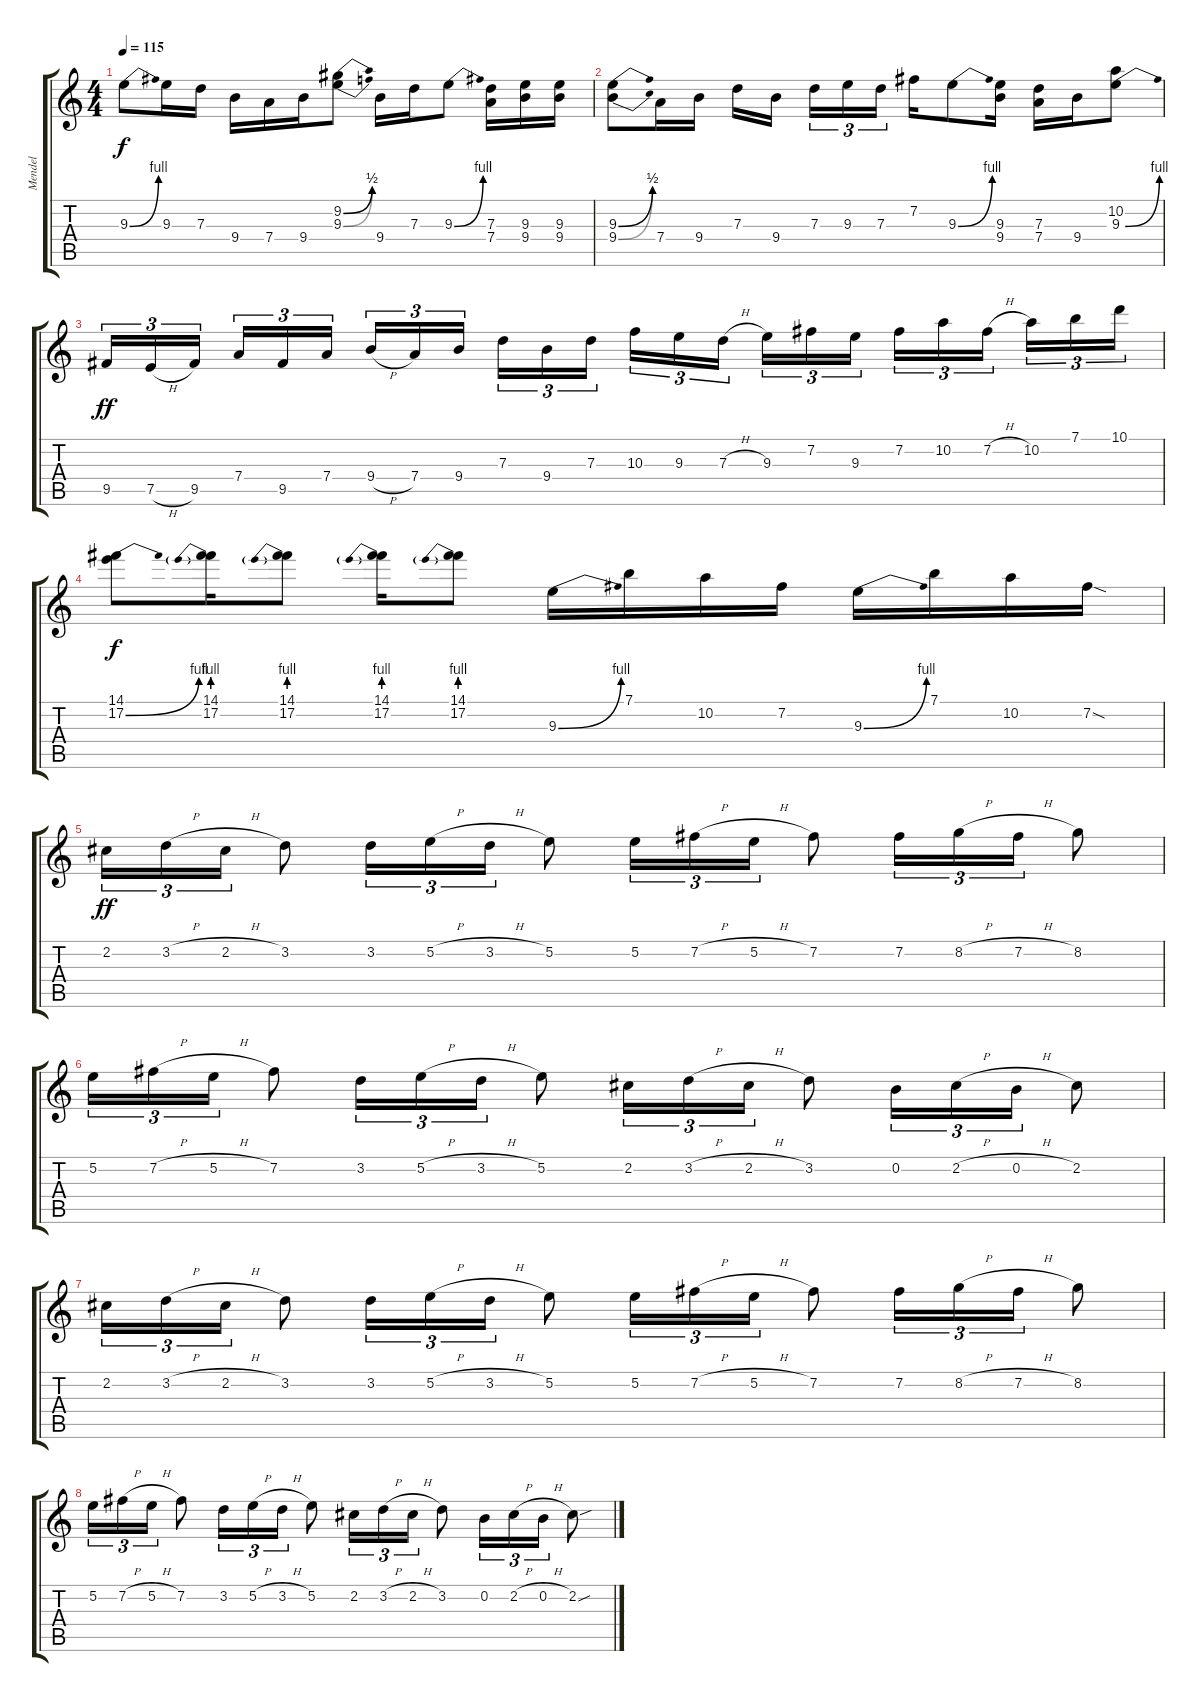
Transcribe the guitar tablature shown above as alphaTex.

\track ("Mendel" "Mendel") {instrument distortionguitar}
\staff {score tabs}
\tuning (E4 B3 G3 D3 A2 E2) {hide}
\ts (4 4)
\tempo 115
\clef g2
\ks c
9.3{be (bend 0 0 60 4)}.8{dy f} 9.3.16 7.3.16 9.4.16 7.4.16 9.4.16 (9.2{be (bend 0 0 60 2)} 9.3{be (bend 0 0 60 2)}).8 9.4.16 7.3.16 9.3{be (bend 0 0 60 4)}.8 (7.3 7.4).16 (9.3 9.4).16 (9.3 9.4).16 |
(9.3{be (bend 0 0 60 2)} 9.4{be (bend 0 0 60 2)}).8 7.4.16 9.4.16 7.3.16 9.4.16 7.3.16{tu (3 2)} 9.3.16{tu (3 2)} 7.3.16{tu (3 2)} 7.2.16 9.3{be (bend 0 0 60 4)}.8 (9.3 9.4).16 (7.3 7.4).16 9.4.16 (10.2 9.3{be (bend 0 0 60 4)}).8 |
9.5.16{tu (3 2) dy ff} 7.5{h}.16{tu (3 2)} 9.5.16{tu (3 2)} 7.4.16{tu (3 2)} 9.5.16{tu (3 2)} 7.4.16{tu (3 2)} 9.4{h}.16{tu (3 2)} 7.4.16{tu (3 2)} 9.4.16{tu (3 2)} 7.3.16{tu (3 2)} 9.4.16{tu (3 2)} 7.3.16{tu (3 2)} 10.3.16{tu (3 2)} 9.3.16{tu (3 2)} 7.3{h}.16{tu (3 2)} 9.3.16{tu (3 2)} 7.2.16{tu (3 2)} 9.3.16{tu (3 2)} 7.2.16{tu (3 2)} 10.2.16{tu (3 2)} 7.2{h}.16{tu (3 2)} 10.2.16{tu (3 2)} 7.1.16{tu (3 2)} 10.1.16{tu (3 2)} |
(14.1 17.2{be (bend 0 0 60 4)}).8{dy f} (14.1 17.2{be (prebend 0 4 60 4)}).16 (14.1 17.2{be (prebend 0 4 60 4)}).8 (14.1 17.2{be (prebend 0 4 60 4)}).16 (14.1 17.2{be (prebend 0 4 60 4)}).8 9.3{be (bend 0 0 60 4)}.16 7.1.16 10.2.16 7.2.16 9.3{be (bend 0 0 60 4)}.16 7.1.16 10.2.16 7.2{sod}.16 |
2.2.16{tu (3 2) dy ff} 3.2{h}.16{tu (3 2)} 2.2{h}.16{tu (3 2)} 3.2.8 3.2.16{tu (3 2)} 5.2{h}.16{tu (3 2)} 3.2{h}.16{tu (3 2)} 5.2.8 5.2.16{tu (3 2)} 7.2{h}.16{tu (3 2)} 5.2{h}.16{tu (3 2)} 7.2.8 7.2.16{tu (3 2)} 8.2{h}.16{tu (3 2)} 7.2{h}.16{tu (3 2)} 8.2.8 |
5.2.16{tu (3 2)} 7.2{h}.16{tu (3 2)} 5.2{h}.16{tu (3 2)} 7.2.8 3.2.16{tu (3 2)} 5.2{h}.16{tu (3 2)} 3.2{h}.16{tu (3 2)} 5.2.8 2.2.16{tu (3 2)} 3.2{h}.16{tu (3 2)} 2.2{h}.16{tu (3 2)} 3.2.8 0.2.16{tu (3 2)} 2.2{h}.16{tu (3 2)} 0.2{h}.16{tu (3 2)} 2.2.8 |
2.2.16{tu (3 2)} 3.2{h}.16{tu (3 2)} 2.2{h}.16{tu (3 2)} 3.2.8 3.2.16{tu (3 2)} 5.2{h}.16{tu (3 2)} 3.2{h}.16{tu (3 2)} 5.2.8 5.2.16{tu (3 2)} 7.2{h}.16{tu (3 2)} 5.2{h}.16{tu (3 2)} 7.2.8 7.2.16{tu (3 2)} 8.2{h}.16{tu (3 2)} 7.2{h}.16{tu (3 2)} 8.2.8 |
5.2.16{tu (3 2)} 7.2{h}.16{tu (3 2)} 5.2{h}.16{tu (3 2)} 7.2.8 3.2.16{tu (3 2)} 5.2{h}.16{tu (3 2)} 3.2{h}.16{tu (3 2)} 5.2.8 2.2.16{tu (3 2)} 3.2{h}.16{tu (3 2)} 2.2{h}.16{tu (3 2)} 3.2.8 0.2.16{tu (3 2)} 2.2{h}.16{tu (3 2)} 0.2{h}.16{tu (3 2)} 2.2{sou}.8
